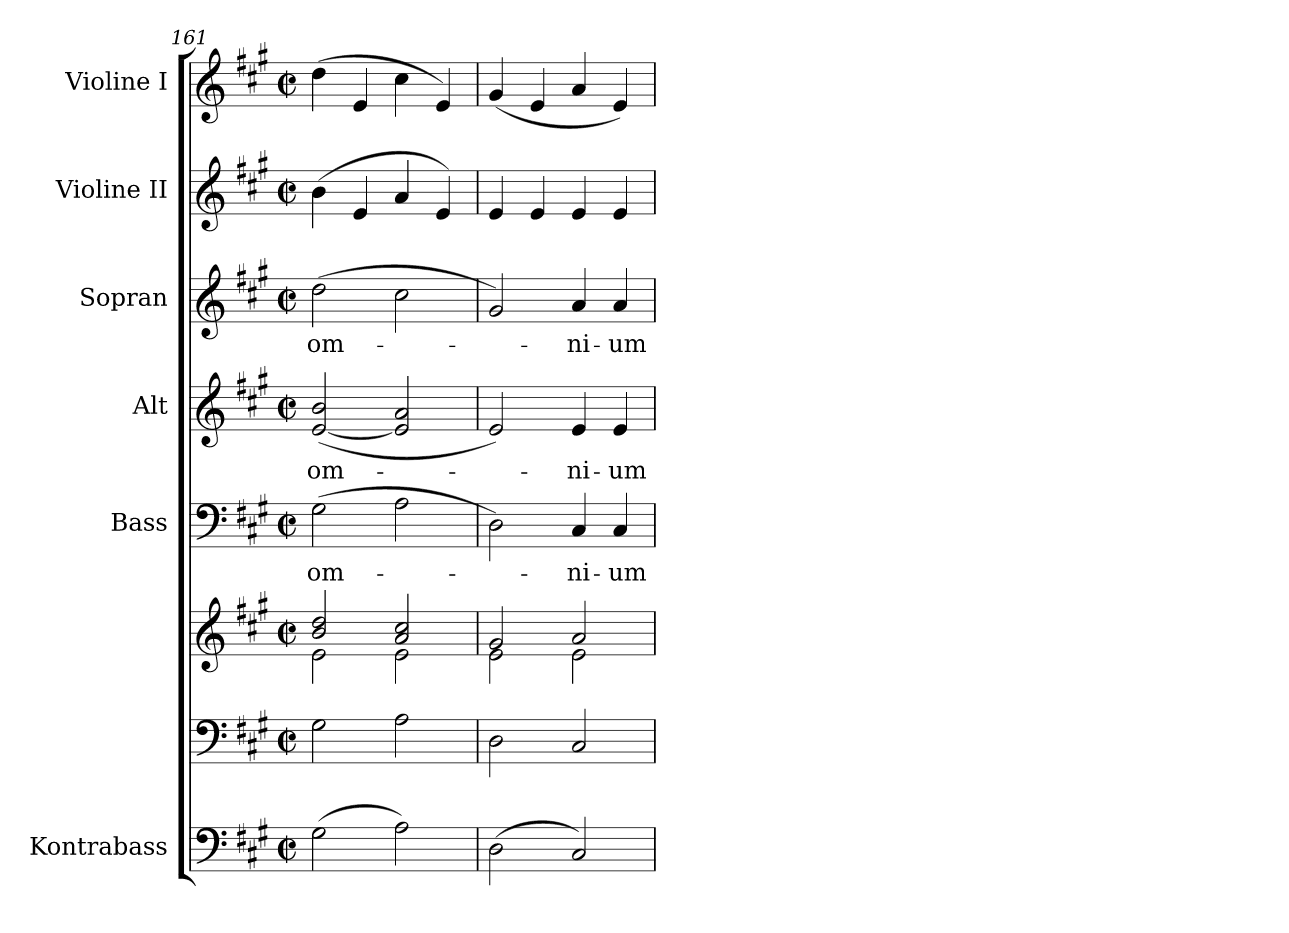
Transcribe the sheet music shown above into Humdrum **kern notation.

**kern	**kern	**kern	**kern	**text	**kern	**text	**kern	**text	**kern	**kern
*part7	*part6	*part6	*part5	*part5	*part4	*part4	*part3	*part3	*part2	*part1
*staff8	*staff7	*staff6	*staff5	*staff5	*staff4	*staff4	*staff3	*staff3	*staff2	*staff1
*I"Kontrabass	*	*	*I"Bass	*	*I"Alt	*	*I"Sopran	*	*I"Violine II	*I"Violine I
*I'Kb.	*	*	*I'B.	*	*I'A.	*	*I'S.	*	*I'Vl. II	*I'Vl. I
*clefF4	*clefF4	*clefG2	*clefF4	*	*clefG2	*	*clefG2	*	*clefG2	*clefG2
*ITrd7c12	*	*	*	*	*	*	*	*	*	*
*k[f#c#g#]	*k[f#c#g#]	*k[f#c#g#]	*k[f#c#g#]	*	*k[f#c#g#]	*	*k[f#c#g#]	*	*k[f#c#g#]	*k[f#c#g#]
*A:	*A:	*A:	*A:	*	*A:	*	*A:	*	*A:	*A:
*M2/2	*M2/2	*M2/2	*M2/2	*	*M2/2	*	*M2/2	*	*M2/2	*M2/2
*met(c|)	*met(c|)	*met(c|)	*met(c|)	*	*met(c|)	*	*met(c|)	*	*met(c|)	*met(c|)
=161	=161	=161	=161	=161	=161	=161	=161	=161	=161	=161
*	*	*^	*	*	*	*	*	*	*	*
!	!	!	!	!	!LO:LY:b	!	!LO:LY:b	!	!LO:LY:b	!	!
(>2GG#\	2G#\	2b/ 2dd/	2e\	(>2G#\	om-	([2e/ 2b/	om-	(>2dd\	om-	(>4b\	(>4dd\
.	.	.	.	.	.	.	.	.	.	4e/	4e/
2AA\)	2A\	2a/ 2cc#/	2e\	2A\	.	2e/] 2a/	.	2cc#\	.	4a/	4cc#\
.	.	.	.	.	.	.	.	.	.	4e/)	4e/)
=162	=162	=162	=162	=162	=162	=162	=162	=162	=162	=162	=162
(>2DD\	2D\	2g#/	2e\	2D\)	.	2e/)	.	2g#/)	.	4e/	(<4g#/
.	.	.	.	.	.	.	.	.	.	4e/	4e/
!	!	!	!	!	!LO:LY:b	!	!LO:LY:b	!	!LO:LY:b	!	!
2CC#/)	2C#/	2a/	2e\	4C#/	-ni-	4e/	-ni-	4a/	-ni-	4e/	4a/
!	!	!	!	!	!LO:LY:b	!	!LO:LY:b	!	!LO:LY:b	!	!
.	.	.	.	4C#/	-um	4e/	-um	4a/	-um	4e/	4e/)
*	*	*v	*v	*	*	*	*	*	*	*	*
=	=	=	=	=	=	=	=	=	=	=
*-	*-	*-	*-	*-	*-	*-	*-	*-	*-	*-
